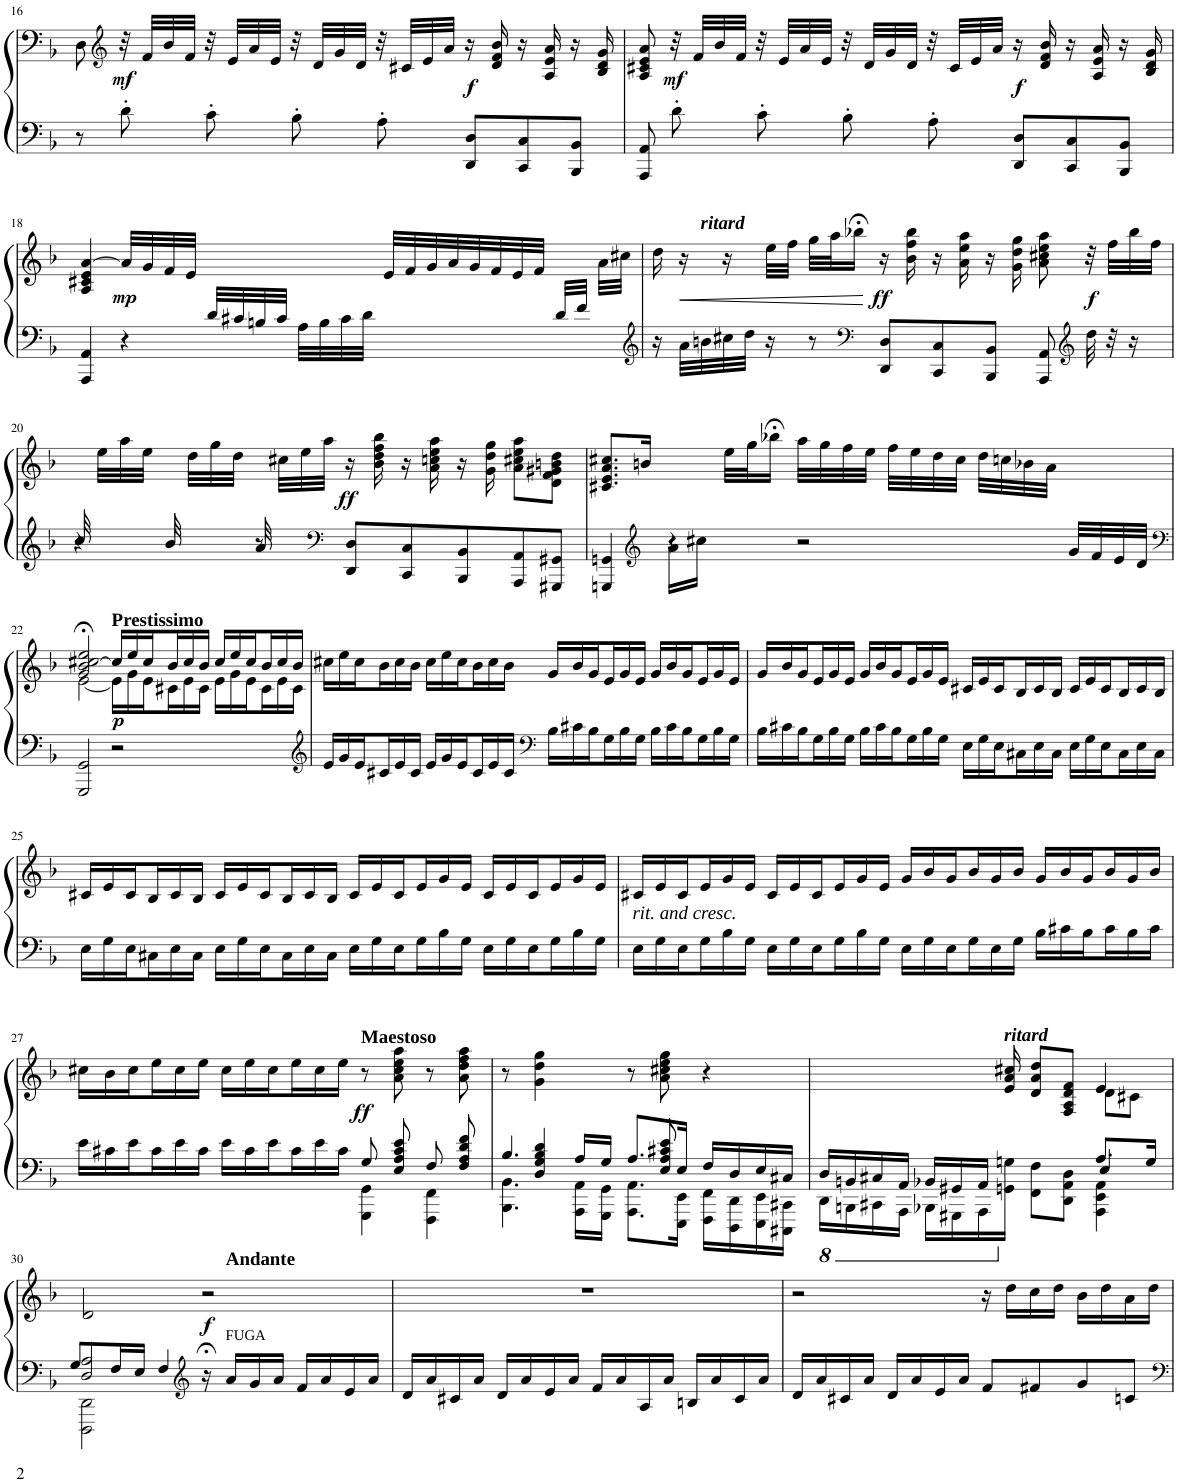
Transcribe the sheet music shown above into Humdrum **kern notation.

**kern	**kern	**dynam
*part1	*part1	*part1
*staff2	*staff1	*staff1/2
*I"Piano	*	*
*I'Pno	*	*
!!LO:PB:g=z
*clefF4	*clefF4	*
*k[b-]	*k[b-]	*
*M4/4	*M4/4	*
*met(c)	*met(c)	*
=16	=16	=16
8r	8D\	.
*	*clefG2	*
!	!	!LO:DY:b
8d'\	32r	mf
.	32f/LLL	.
.	32b-/	.
.	32f/JJJ	.
8c'\	32r	.
.	32e/LLL	.
.	32a/	.
.	32e/JJJ	.
8B-'\	32r	.
.	32d/LLL	.
.	32g/	.
.	32d/JJJ	.
8A'\	32r	.
.	32c#X/LLL	.
.	32e/	.
.	32a/JJJ	.
!	!	!LO:DY:a=2
8DD/ 8D/L	16r	f
.	16d/ 16f/ 16b-/	.
8CC/ 8C/	16r	.
.	16A/ 16e/ 16a/	.
8BBB-/ 8BB-/J	16r	.
.	16B-/ 16d/ 16g/	.
=17	=17	=17
8AAA/ 8AA/	8A/ 8c#X/ 8e/ 8a/	.
!	!	!LO:DY:b
8d'\	32r	mf
.	32f/LLL	.
.	32b-/	.
.	32f/JJJ	.
8c'\	32r	.
.	32e/LLL	.
.	32a/	.
.	32e/JJJ	.
8B-'\	32r	.
.	32d/LLL	.
.	32g/	.
.	32d/JJJ	.
8A'\	32r	.
.	32c#/LLL	.
.	32e/	.
.	32a/JJJ	.
!	!	!LO:DY:a=2
8DD/ 8D/L	16r	f
.	16d/ 16f/ 16b-/	.
8CC/ 8C/	16r	.
.	16A/ 16e/ 16a/	.
8BBB-/ 8BB-/J	16r	.
.	16B-/ 16d/ 16g/	.
!!LO:LB:g=z
=18	=18	=18
*^	*	*
4.ryy	4AAA/ 4AA/	4A/ 4c#X/ 4e/ [4a/	.
!	!	!	!LO:DY:b
.	4r	32a/LLL]	mp
.	.	32g/	.
.	.	32f/	.
.	.	32e/JJJ	.
32d/LLL	.	8ryy	.
32c#X/	.	.	.
32Bn/	.	.	.
32c#/JJJ	.	.	.
4.ryy	32A\LLL	8ryy	.
.	32B\	.	.
.	32c#\	.	.
.	32d\JJJ	.	.
.	8ryy	32e/LLL	.
.	.	32f/	.
.	.	32g/	.
.	.	32a/	.
.	4ryy	32g/	.
.	.	32f/	.
.	.	32e/	.
.	.	32f/JJJ	.
32d/LLL	.	16ryy	.
32f/JJJ	.	.	.
16ryy	.	32a\LLL	.
.	.	32cc#X\JJJ	.
*v	*v	*	*
=19	=19	=19
*clefG2	*	*
*	*^	*
16r	16dd\	16.ryy	.
32a\LLL	16r	.	.
!	!	!LO:TX:a:Bi:t=ritard	!
32bn\	.	2ryy	.
32cc#X\	16r	.	.
32dd\JJJ	.	.	.
16r	32ee\LLL	.	.
.	32ff\JJJ	.	.
8r	32gg\LLL	.	.
.	32aa\J	.	.
*clefF4	*	*	*
.	16bb-X;<\JJ	.	.
!	!	!	!LO:DY:a=2
8DD/ 8D/L	16r	.	ff
.	16b-\ 16ff\ 16bb-\	.	.
8CC/ 8C/	16r	.	.
.	16a\ 16ee\ 16aa\	.	.
.	.	4ryy	.
8BBB-/ 8BB-/J	16r	.	.
.	16g\ 16dd\ 16gg\	.	.
8AAA/ 8AA/	8a\ 8cc#X\ 8ee\ 8aa\	.	.
.	.	8ryy	.
*clefG2	*	*	*
!	!	!	!LO:DY:a=2
32dd\	32r	.	f
32r	32ff\LLL	.	.
16r	32bb-\	.	.
.	32ff\JJJ	32ryy	.
*	*v	*v	*
!!LO:LB:g=z
=20	=20	=20
*^	*	*
32cc/	4r	32ryy	.
16.ryy	.	32ee\LLL	.
.	.	32aa\	.
.	.	32ee\JJJ	.
32b-/	.	32ryy	.
16.ryy	.	32dd\LLL	.
.	.	32gg\	.
.	.	32dd\JJJ	.
32a/	8r	32ryy	.
2ryy	.	32cc#X\LLL	.
.	.	32ee\	.
*clefF4	*	*	*
.	.	32aa\JJJ	.
!	!	!	!LO:DY:b
.	8DD/ 8D/L	16r	ff
.	.	16b-\ 16dd\ 16ff\ 16bb-\	.
.	8CC/ 8C/	16r	.
.	.	16a\ 16ccn\ 16ee\ 16aa\	.
.	8BBB-/ 8BB-/	16r	.
.	.	16g\ 16dd\ 16gg\	.
.	8AAA/ 8AA/	8a\ 8cc#X\ 8ee\ 8aa\L	.
8..ryy	.	.	.
.	8GGG#X/ 8GG#X/J	8d\ 8f\ 8g#X\ 8bn\ 8dd\J	.
=21	=21	=21	=21
4ryy	4GGGn/ 4GGn/	8.c#X/ 8.e/ 8.a/ 8.cc#X/L	.
*clefG2	*	*	*
.	.	16bn/Jk	.
16a\LL	4r	8ryy	.
16cc#X\JJ	.	.	.
2ryy	.	32ee\LLL	.
.	.	32gg\J	.
.	.	16bb-X;<\JJ	.
.	2r	32aa\LLL	.
.	.	32gg\	.
.	.	32ff\	.
.	.	32ee\JJJ	.
.	.	32ff\LLL	.
.	.	32ee\	.
.	.	32dd\	.
.	.	32cc#\JJJ	.
.	.	32dd\LLL	.
.	.	32ccn\	.
.	.	32b-X\	.
.	.	32a\JJJ	.
32g/LLL	.	8ryy	.
32f/	.	.	.
32e/	.	.	.
32d/JJJ	.	.	.
*v	*v	*	*
!!LO:LB:g=z
=22	=22	=22
*clefF4	*	*
*	*^	*
2GGG/ 2GG/	2g/;< 2b-/;< [2cc#X/;< 2ee/;<	[2e\	.
!	!LO:TX:a:B:t=Prestissimo	!	!
!	!	!	!LO:DY:b
2r	24cc#/LL]	24e\LL]	p
.	24ee/	24g\	.
.	24cc#/	24e\	.
*	*Xbrackettup	*	*
.	24b-/	24c#X\	.
.	24cc#/	24e\	.
.	24b-/JJ	24c#\JJ	.
.	24cc#/LL	24e\LL	.
.	24ee/	24g\	.
.	24cc#/	24e\	.
.	24b-/	24c#\	.
.	24cc#/	24e\	.
.	24b-/JJ	24c#\JJ	.
*	*v	*v	*
=23	=23	=23
*clefG2	*	*
*Xbrackettup	*	*
24e/LL	24cc#X\LL	.
24g/	24ee\	.
24e/	24cc#\	.
24c#X/	24b-\	.
24e/	24cc#\	.
24c#/JJ	24b-\JJ	.
24e/LL	24cc#\LL	.
24g/	24ee\	.
24e/	24cc#\	.
24c#/	24b-\	.
24e/	24cc#\	.
24c#/JJ	24b-\JJ	.
*clefF4	*	*
24B-\LL	24g/LL	.
24c#X\	24b-/	.
24B-\	24g/	.
24G\	24e/	.
24B-\	24g/	.
24G\JJ	24e/JJ	.
24B-\LL	24g/LL	.
24c#\	24b-/	.
24B-\	24g/	.
24G\	24e/	.
24B-\	24g/	.
24G\JJ	24e/JJ	.
=24	=24	=24
24B-\LL	24g/LL	.
24c#X\	24b-/	.
24B-\	24g/	.
24G\	24e/	.
24B-\	24g/	.
24G\JJ	24e/JJ	.
24B-\LL	24g/LL	.
24c#\	24b-/	.
24B-\	24g/	.
24G\	24e/	.
24B-\	24g/	.
24G\JJ	24e/JJ	.
24E\LL	24c#X/LL	.
24G\	24e/	.
24E\	24c#/	.
24C#X\	24B-/	.
24E\	24c#/	.
24C#\JJ	24B-/JJ	.
24E\LL	24c#/LL	.
24G\	24e/	.
24E\	24c#/	.
24C#\	24B-/	.
24E\	24c#/	.
24C#\JJ	24B-/JJ	.
!!LO:LB:g=z
=25	=25	=25
24E\LL	24c#X/LL	.
24G\	24e/	.
24E\	24c#/	.
24C#X\	24B-/	.
24E\	24c#/	.
24C#\JJ	24B-/JJ	.
24E\LL	24c#/LL	.
24G\	24e/	.
24E\	24c#/	.
24C#\	24B-/	.
24E\	24c#/	.
24C#\JJ	24B-/JJ	.
24E\LL	24c#/LL	.
24G\	24e/	.
24E\	24c#/	.
24G\	24e/	.
24B-\	24g/	.
24G\JJ	24e/JJ	.
24E\LL	24c#/LL	.
24G\	24e/	.
24E\	24c#/	.
24G\	24e/	.
24B-\	24g/	.
24G\JJ	24e/JJ	.
=26	=26	=26
!LO:TX:a:i:t=rit. and cresc.	!	!
24E\LL	24c#X/LL	.
24G\	24e/	.
24E\	24c#/	.
24G\	24e/	.
24B-\	24g/	.
24G\JJ	24e/JJ	.
24E\LL	24c#/LL	.
24G\	24e/	.
24E\	24c#/	.
24G\	24e/	.
24B-\	24g/	.
24G\JJ	24e/JJ	.
24E\LL	24g/LL	.
24G\	24b-/	.
24E\	24g/	.
24G\	24b-/	.
24E\	24g/	.
24G\JJ	24b-/JJ	.
24B-\LL	24g/LL	.
24c#X\	24b-/	.
24B-\	24g/	.
24c#\	24b-/	.
24B-\	24g/	.
24c#\JJ	24b-/JJ	.
!!LO:LB:g=z
=27	=27	=27
*^	*	*
24e\LL	2ryy	24cc#X\LL	.
24c#X\	.	24b-\	.
24e\	.	24cc#\	.
24c#\	.	24ee\	.
24e\	.	24cc#\	.
24c#\JJ	.	24ee\JJ	.
24e\LL	.	24cc#\LL	.
24c#\	.	24ee\	.
24e\	.	24cc#\	.
24c#\	.	24ee\	.
24e\	.	24cc#\	.
24c#\JJ	.	24ee\JJ	.
!	!	!LO:TX:a:B:t=Maestoso	!
!	!	!	!LO:DY:b
8G/	4GGG\ 4GG\	8r	ff
8E/ 8A/ 8c#/ 8e/	.	8a\ 8cc#\ 8ee\ 8aa\	.
8F/	4FFF\ 4FF\	8r	.
8F/ 8A/ 8d/ 8f/	.	8a\ 8dd\ 8ff\ 8aa\	.
=28	=28	=28	=28
*	*^	*	*
8ryy	4.BBB-\ 4.BB-\	4.B-/	8r	.
4D/ 4G/ 4B-/ 4d/	.	.	4g\ 4dd\ 4gg\	.
8ryy	16AAA\ 16AA\LL	16A/LL	8ryy	.
.	16GGG\ 16GG\JJ	16G/JJ	.	.
8ryy	8.AAA\ 8.AA\L	8.A/L	8r	.
8E/ 8A/ 8c#X/ 8e/	.	.	8a\ 8cc#X\ 8ee\ 8gg\	.
.	16EEE\ 16EE\Jk	16E/Jk	.	.
4ryy	16FFF\ 16FF\LL	16F/LL	4r	.
.	16DDD\ 16DD\	16D/	.	.
.	16EEE\ 16EE\	16E/	.	.
.	16CCC#X\ 16CC#X\JJ	16C#X/JJ	.	.
=29	=29	=29	=29	=29
*8ba	*	*	*	*
*	*	*	*^	*
16DD/LL	16DDD\LL	2.ryy	4ryy	2.ryy	.
16BBBn/	16BBBBn\	.	.	.	.
16CC#X/	16CCC#X\	.	.	.	.
16AAA/JJ	16AAAA\JJ	.	.	.	.
16BBB-X/LL	16BBBB-X\LL	.	8ryy	.	.
16GGG#X/	16GGGG#X\	.	.	.	.
16AAA/JJ	16AAAA\	.	16ryy	.	.
*X8ba	*	*	*	*	*
!	!	!	!LO:TX:a:Bi:t=ritard	!	!
16ryy	16GGn\ 16Gn\JJ	.	16e/ 16a/ 16cc#X/	.	.
8ryy	8FF\ 8F\L	.	8d/ 8a/ 8dd/L	.	.
8ryy	8DD\ 8AA\ 8D\J	.	8F/ 8A/ 8d/ 8f/J	.	.
4E/	4AAA\ 4EE\ 4AA\	8.A/L	4e/	8d\L	.
.	.	.	.	8c#X\J	.
.	.	16G/Jk	.	.	.
!!LO:LB:g=z	!!
=30	=30	=30	=30	=30	=30
2D/ 2A/	2DDD\ 2DD\	8G/L	2d/	2ryy	.
.	.	16F/L	.	.	.
.	.	16E/JJ	.	.	.
.	.	4F/	.	.	.
*clefG2	*	*	*	*	*
!	!	!	!	!	!LO:DY:a=2
16r;<	2ryy	2ryy	2r	16ryy	f
!	!	!	!	!LO:TX:a:B:t=Andante	!
!LO:TX:a:t=FUGA	!	!	!	!	!
16a/LL	.	.	.	4..ryy	.
16g/	.	.	.	.	.
16a/JJ	.	.	.	.	.
16f/LL	.	.	.	.	.
16a/	.	.	.	.	.
16e/	.	.	.	.	.
16a/JJ	.	.	.	.	.
*v	*v	*v	*	*	*
*	*v	*v	*
=31	=31	=31
16d/LL	1r	.
16a/	.	.
16c#X/	.	.
16a/JJ	.	.
16d/LL	.	.
16a/	.	.
16e/	.	.
16a/JJ	.	.
16f/LL	.	.
16a/	.	.
16A/	.	.
16a/JJ	.	.
16Bn/LL	.	.
16a/	.	.
16c#/	.	.
16a/JJ	.	.
=32	=32	=32
16d/LL	2r	.
16a/	.	.
16c#X/	.	.
16a/JJ	.	.
16d/LL	.	.
16a/	.	.
16e/	.	.
16a/JJ	.	.
8f/L	16r	.
.	16dd\LL	.
8f#X/	16cc\	.
.	16dd\JJ	.
8g/	16b-\LL	.
.	16dd\	.
8cn/J	16a\	.
.	16dd\JJ	.
=	=	=
*-	*-	*-
